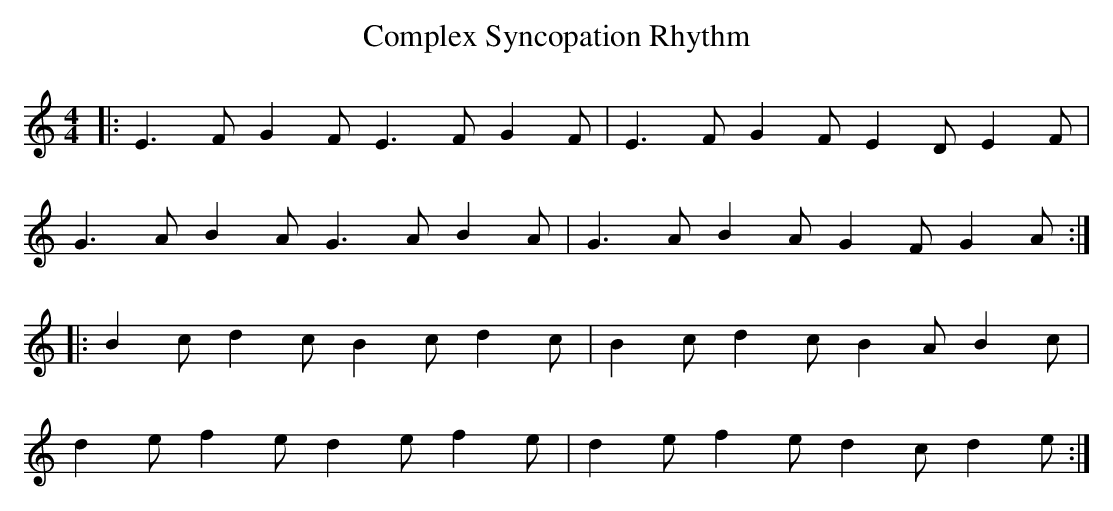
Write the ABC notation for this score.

X:1
T: Complex Syncopation Rhythm
M: 4/4
L: 1/8
K: C
|: E3 F G2 F E3 F G2 F | E3 F G2 F E2 D E2 F |
G3 A B2 A G3 A B2 A | G3 A B2 A G2 F G2 A :|
|: B2 c d2 c B2 c d2 c | B2 c d2 c B2 A B2 c |
d2 e f2 e d2 e f2 e | d2 e f2 e d2 c d2 e :|
